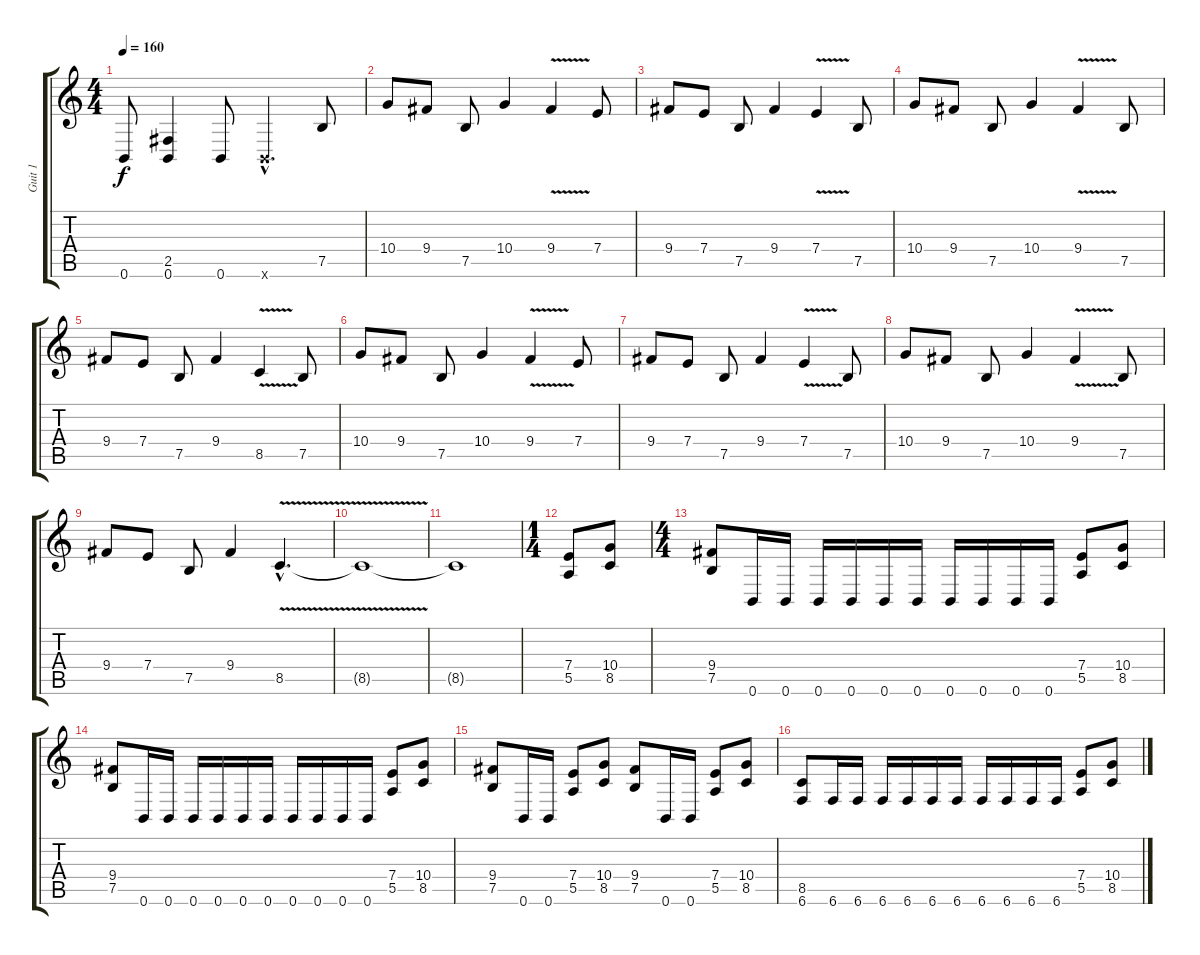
\track ("Guit 1" "Guit 1") {instrument distortionguitar}
\staff {score tabs}
\tuning (B3 Gb3 D3 A2 E2 B1) {hide}
\ts (4 4)
\tempo 160
\clef g2
\ks c
0.6.8{dy f} (2.5 0.6).4 0.6.8 0.6{hac x}.4{d} 7.5.8 |
10.4.8 9.4.8 7.5.8 10.4.4 9.4{v}.4 7.4.8 |
9.4.8 7.4.8 7.5.8 9.4.4 7.4{v}.4 7.5.8 |
10.4.8 9.4.8 7.5.8 10.4.4 9.4{v}.4 7.5.8 |
9.4.8 7.4.8 7.5.8 9.4.4 8.5{v}.4 7.5.8 |
10.4.8 9.4.8 7.5.8 10.4.4 9.4{v}.4 7.4.8 |
9.4.8 7.4.8 7.5.8 9.4.4 7.4{v}.4 7.5.8 |
10.4.8 9.4.8 7.5.8 10.4.4 9.4{v}.4 7.5.8 |
9.4.8 7.4.8 7.5.8 9.4.4 8.5{v hac}.4{d} |
8.5{t}.1 |
8.5{t}.1 |
\ts (1 4)
(7.4 5.5).8 (10.4 8.5).8 |
\ts (4 4)
(9.4 7.5).8 0.6.16 0.6.16 0.6.16 0.6.16 0.6.16 0.6.16 0.6.16 0.6.16 0.6.16 0.6.16 (7.4 5.5).8 (10.4 8.5).8 |
(9.4 7.5).8 0.6.16 0.6.16 0.6.16 0.6.16 0.6.16 0.6.16 0.6.16 0.6.16 0.6.16 0.6.16 (7.4 5.5).8 (10.4 8.5).8 |
(9.4 7.5).8 0.6.16 0.6.16 (7.4 5.5).8 (10.4 8.5).8 (9.4 7.5).8 0.6.16 0.6.16 (7.4 5.5).8 (10.4 8.5).8 |
(8.5 6.6).8 6.6.16 6.6.16 6.6.16 6.6.16 6.6.16 6.6.16 6.6.16 6.6.16 6.6.16 6.6.16 (7.4 5.5).8 (10.4 8.5).8
